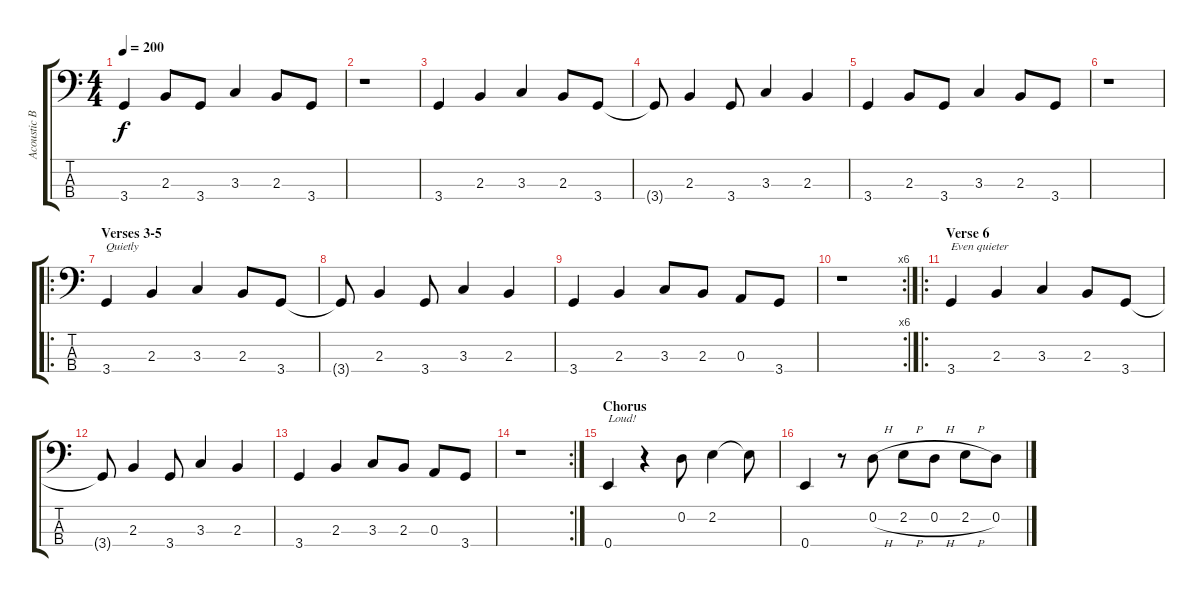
\track ("Acoustic Bass" "Acoustic B") {instrument acousticguitarnylon}
\staff {score tabs}
\tuning (G2 D2 A1 E1) {hide}
\ts (4 4)
\tempo 200
\clef f4
\ks c
3.4.4{dy f} 2.3.8 3.4.8 3.3.4 2.3.8 3.4.8 |
r.1 |
3.4.4 2.3.4 3.3.4 2.3.8 3.4.8 |
3.4{t}.8 2.3.4 3.4.8 3.3.4 2.3.4 |
3.4.4 2.3.8 3.4.8 3.3.4 2.3.8 3.4.8 |
r.1 |
\ro
\section ("" "Verses 3-5")
3.4.4{txt "Quietly" volume 10} 2.3.4 3.3.4 2.3.8 3.4.8 |
3.4{t}.8 2.3.4 3.4.8 3.3.4 2.3.4 |
3.4.4 2.3.4 3.3.8 2.3.8 0.3.8 3.4.8 |
\rc 6
r.1 |
\ro
\section ("" "Verse 6")
3.4.4{txt "Even quieter" volume 7} 2.3.4 3.3.4 2.3.8 3.4.8 |
3.4{t}.8 2.3.4 3.4.8 3.3.4 2.3.4 |
3.4.4 2.3.4 3.3.8 2.3.8 0.3.8 3.4.8 |
\rc 2
r.1 |
\section ("" "Chorus")
0.4.4{txt "Loud!" volume 13} r.4 0.2.8 2.2.4 2.2{t}.8 |
0.4.4 r.8 0.2{h}.8 2.2{h}.8 0.2{h}.8 2.2{h}.8 0.2.8
